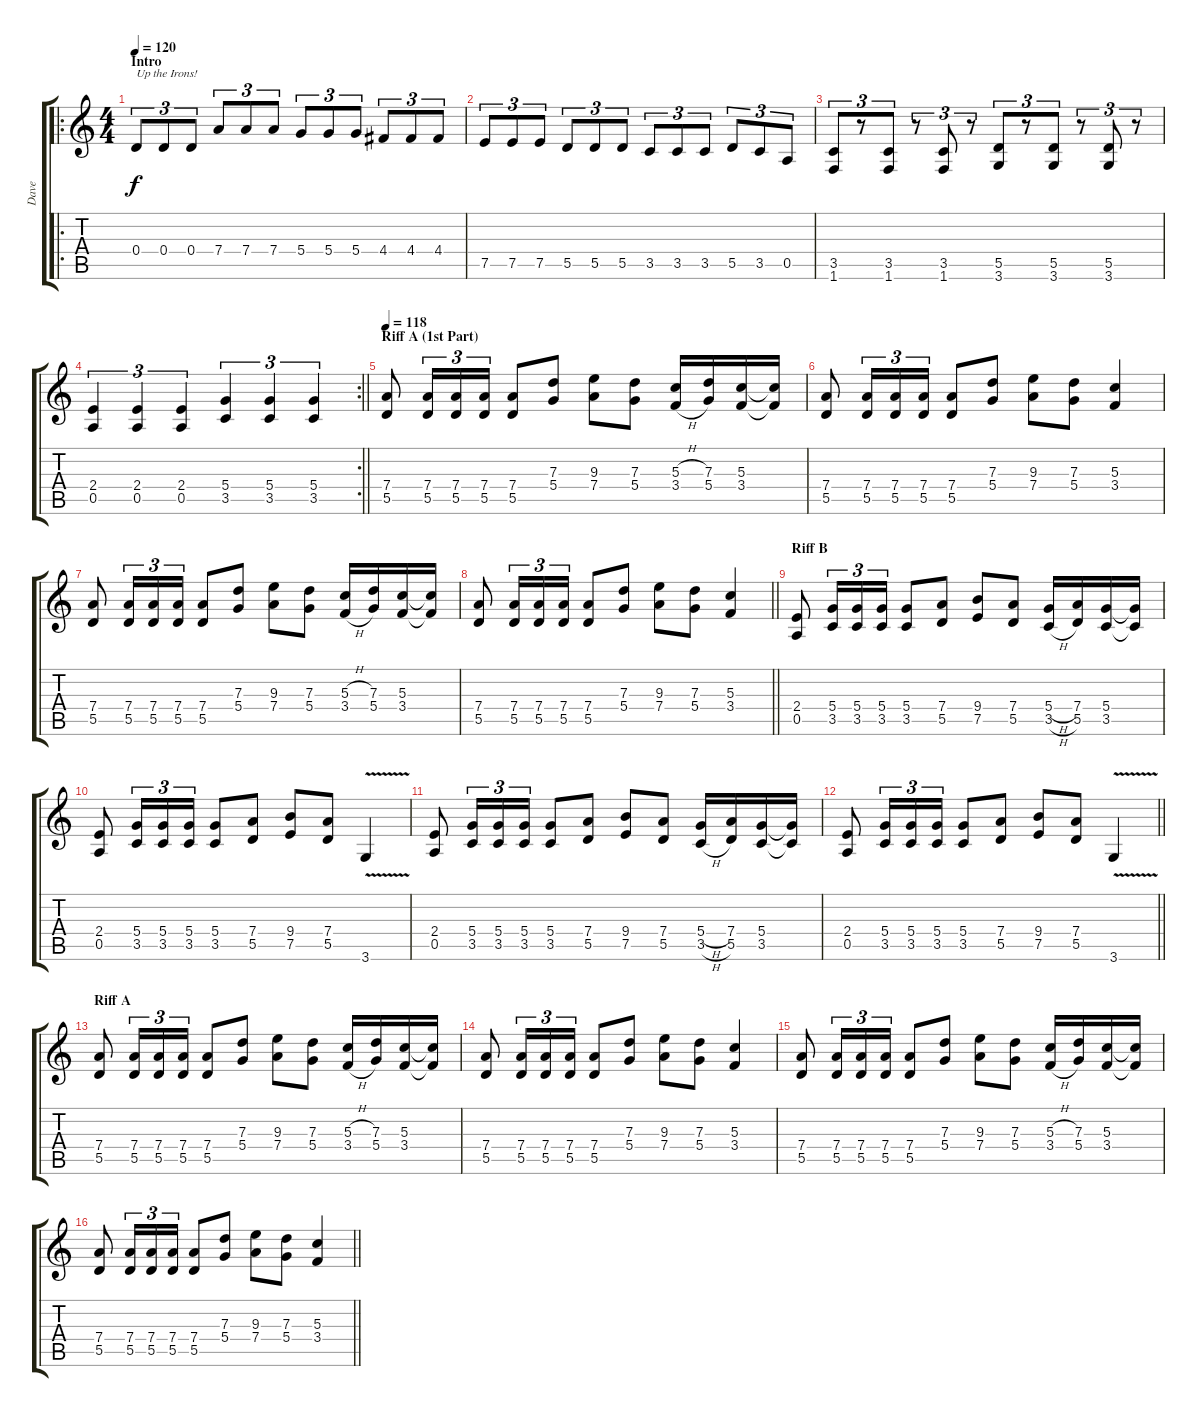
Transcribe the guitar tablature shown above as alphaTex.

\track ("Dave" "Dave") {instrument distortionguitar}
\staff {score tabs}
\tuning (E4 B3 G3 D3 A2 E2) {hide}
\ro
\ts (4 4)
\section ("" "Intro")
\tempo 120
\tempo 188
\tempo 120
\clef g2
\ks c
0.4.8{tu (3 2) txt "Up the Irons!" dy f instrument distortionguitar} 0.4.8{tu (3 2)} 0.4.8{tu (3 2)} 7.4.8{tu (3 2)} 7.4.8{tu (3 2)} 7.4.8{tu (3 2)} 5.4.8{tu (3 2)} 5.4.8{tu (3 2)} 5.4.8{tu (3 2)} 4.4.8{tu (3 2)} 4.4.8{tu (3 2)} 4.4.8{tu (3 2)} |
7.5.8{tu (3 2)} 7.5.8{tu (3 2)} 7.5.8{tu (3 2)} 5.5.8{tu (3 2)} 5.5.8{tu (3 2)} 5.5.8{tu (3 2)} 3.5.8{tu (3 2)} 3.5.8{tu (3 2)} 3.5.8{tu (3 2)} 5.5.8{tu (3 2)} 3.5.8{tu (3 2)} 0.5.8{tu (3 2)} |
(3.5 1.6).8{tu (3 2)} r.8{tu (3 2)} (3.5 1.6).8{tu (3 2)} r.8{tu (3 2)} (3.5 1.6).8{tu (3 2)} r.8{tu (3 2)} (5.5 3.6).8{tu (3 2)} r.8{tu (3 2)} (5.5 3.6).8{tu (3 2)} r.8{tu (3 2)} (5.5 3.6).8{tu (3 2)} r.8{tu (3 2)} |
\rc 2
\barLineRight lightlight
(2.4 0.5).4{tu (3 2)} (2.4 0.5).4{tu (3 2)} (2.4 0.5).4{tu (3 2)} (5.4 3.5).4{tu (3 2)} (5.4 3.5).4{tu (3 2)} (5.4 3.5).4{tu (3 2)} |
\section ("" "Riff A (1st Part)")
\tempo 118
(7.4 5.5).8 (7.4 5.5).16{tu (3 2)} (7.4 5.5).16{tu (3 2)} (7.4 5.5).16{tu (3 2)} (7.4 5.5).8 (7.3 5.4).8 (9.3 7.4).8 (7.3 5.4).8 (5.3{h} 3.4{h}).16 (7.3 5.4).16 (5.3 3.4).16 (5.3{t} 3.4{t}).16 |
(7.4 5.5).8 (7.4 5.5).16{tu (3 2)} (7.4 5.5).16{tu (3 2)} (7.4 5.5).16{tu (3 2)} (7.4 5.5).8 (7.3 5.4).8 (9.3 7.4).8 (7.3 5.4).8 (5.3 3.4).4 |
(7.4 5.5).8 (7.4 5.5).16{tu (3 2)} (7.4 5.5).16{tu (3 2)} (7.4 5.5).16{tu (3 2)} (7.4 5.5).8 (7.3 5.4).8 (9.3 7.4).8 (7.3 5.4).8 (5.3{h} 3.4{h}).16 (7.3 5.4).16 (5.3 3.4).16 (5.3{t} 3.4{t}).16 |
\barLineRight lightlight
(7.4 5.5).8 (7.4 5.5).16{tu (3 2)} (7.4 5.5).16{tu (3 2)} (7.4 5.5).16{tu (3 2)} (7.4 5.5).8 (7.3 5.4).8 (9.3 7.4).8 (7.3 5.4).8 (5.3 3.4).4 |
\section ("" "Riff B")
(2.4 0.5).8 (5.4 3.5).16{tu (3 2)} (5.4 3.5).16{tu (3 2)} (5.4 3.5).16{tu (3 2)} (5.4 3.5).8 (7.4 5.5).8 (9.4 7.5).8 (7.4 5.5).8 (5.4{h} 3.5{h}).16 (7.4 5.5).16 (5.4 3.5).16 (5.4{t} 3.5{t}).16 |
(2.4 0.5).8 (5.4 3.5).16{tu (3 2)} (5.4 3.5).16{tu (3 2)} (5.4 3.5).16{tu (3 2)} (5.4 3.5).8 (7.4 5.5).8 (9.4 7.5).8 (7.4 5.5).8 3.6{v}.4 |
(2.4 0.5).8 (5.4 3.5).16{tu (3 2)} (5.4 3.5).16{tu (3 2)} (5.4 3.5).16{tu (3 2)} (5.4 3.5).8 (7.4 5.5).8 (9.4 7.5).8 (7.4 5.5).8 (5.4{h} 3.5{h}).16 (7.4 5.5).16 (5.4 3.5).16 (5.4{t} 3.5{t}).16 |
\barLineRight lightlight
(2.4 0.5).8 (5.4 3.5).16{tu (3 2)} (5.4 3.5).16{tu (3 2)} (5.4 3.5).16{tu (3 2)} (5.4 3.5).8 (7.4 5.5).8 (9.4 7.5).8 (7.4 5.5).8 3.6{v}.4 |
\section ("" "Riff A")
(7.4 5.5).8 (7.4 5.5).16{tu (3 2)} (7.4 5.5).16{tu (3 2)} (7.4 5.5).16{tu (3 2)} (7.4 5.5).8 (7.3 5.4).8 (9.3 7.4).8 (7.3 5.4).8 (5.3{h} 3.4{h}).16 (7.3 5.4).16 (5.3 3.4).16 (5.3{t} 3.4{t}).16 |
(7.4 5.5).8 (7.4 5.5).16{tu (3 2)} (7.4 5.5).16{tu (3 2)} (7.4 5.5).16{tu (3 2)} (7.4 5.5).8 (7.3 5.4).8 (9.3 7.4).8 (7.3 5.4).8 (5.3 3.4).4 |
(7.4 5.5).8 (7.4 5.5).16{tu (3 2)} (7.4 5.5).16{tu (3 2)} (7.4 5.5).16{tu (3 2)} (7.4 5.5).8 (7.3 5.4).8 (9.3 7.4).8 (7.3 5.4).8 (5.3{h} 3.4{h}).16 (7.3 5.4).16 (5.3 3.4).16 (5.3{t} 3.4{t}).16 |
\barLineRight lightlight
(7.4 5.5).8 (7.4 5.5).16{tu (3 2)} (7.4 5.5).16{tu (3 2)} (7.4 5.5).16{tu (3 2)} (7.4 5.5).8 (7.3 5.4).8 (9.3 7.4).8 (7.3 5.4).8 (5.3 3.4).4
